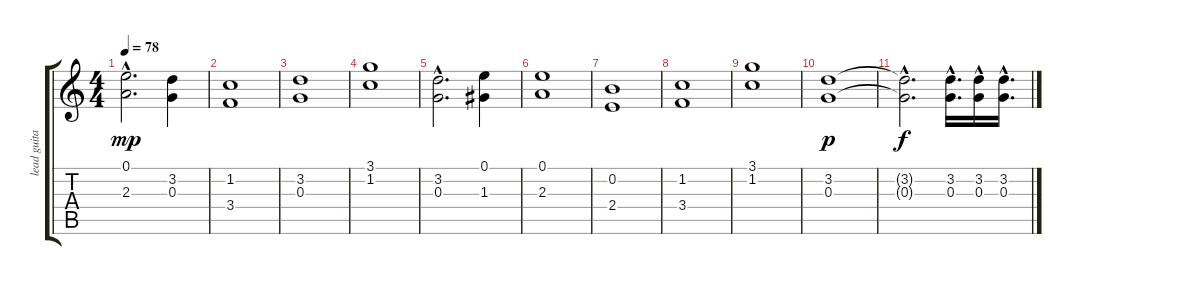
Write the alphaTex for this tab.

\track ("lead guitar" "lead guita") {instrument distortionguitar}
\staff {score tabs}
\tuning (E4 B3 G3 D3 A2 E2) {hide}
\ts (4 4)
\tempo 78
\clef g2
\ks c
(0.1{hac} 2.3{hac}).2{d dy mp} (3.2 0.3).4 |
(1.2 3.4).1 |
(3.2 0.3).1 |
(3.1 1.2).1 |
(3.2{hac} 0.3{hac}).2{d} (0.1 1.3).4 |
(0.1 2.3).1 |
(0.2 2.4).1 |
(1.2 3.4).1 |
(3.1 1.2).1 |
(3.2 0.3).1{dy p} |
(3.2{hac t} 0.3{hac t}).2{d dy f} (3.2{hac} 0.3{hac}).16{d} (3.2{hac} 0.3{hac}).16 (3.2{hac} 0.3{hac}).16{d}
